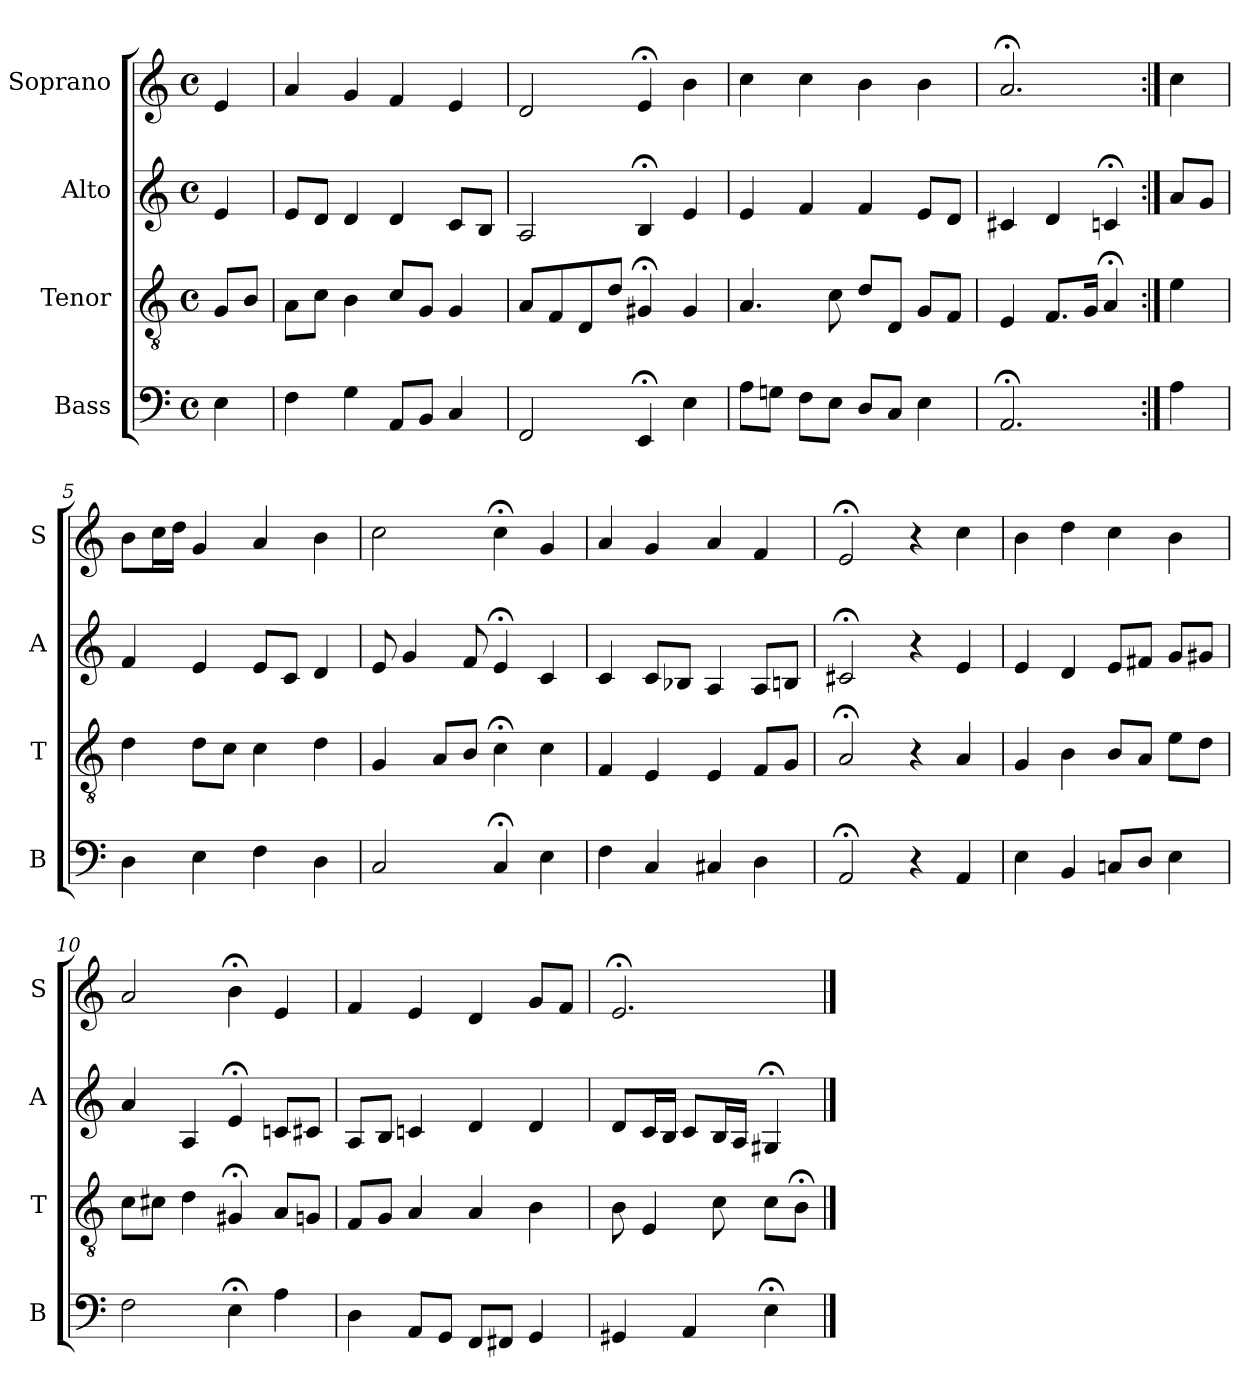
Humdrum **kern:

**kern	**kern	**kern	**kern
*part4	*part3	*part2	*part1
*staff4	*staff3	*staff2	*staff1
*I"Bass	*I"Tenor	*I"Alto	*I"Soprano
*I'B	*I'T	*I'A	*I'S
*clefF4	*clefGv2	*clefG2	*clefG2
*k[]	*k[]	*k[]	*k[]
*a:	*a:	*a:	*a:
*M4/4	*M4/4	*M4/4	*M4/4
*met(c)	*met(c)	*met(c)	*met(c)
*MM100	*MM100	*MM100	*MM100
=	=	=	=
4E	8GL	4e	4e
.	8BJ	.	.
=1	=1	=1	=1
4F	8AL	8eL	4a
.	8cJ	8dJ	.
4G	4B	4d	4g
8AAL	8cL	4d	4f
8BBJ	8GJ	.	.
4C	4G	8cL	4e
.	.	8BJ	.
=2	=2	=2	=2
2FF	8AL	2A	2d
.	8F	.	.
.	8D	.	.
.	8dJ	.	.
4EE;<	4G#X;<	4B;<	4e;<
4E	4G#	4e	4b
=3	=3	=3	=3
8AL	4.A	4e	4cc
8GnJ	.	.	.
8FL	.	4f	4cc
8EJ	8c	.	.
8DL	8dL	4f	4b
8CJ	8DJ	.	.
4E	8GL	8eL	4b
.	8FJ	8dJ	.
=4	=4	=4	=4
2.AA;<	4E	4c#X	2.a;<
.	8.FL	4d	.
.	16GJk	.	.
.	4A;<	4cn;<	.
=:|!	=:|!	=:|!	=:|!
4A	4e	8aL	4cc
.	.	8gJ	.
=5	=5	=5	=5
4D	4d	4f	8bL
.	.	.	16ccL
.	.	.	16ddJJ
4E	8dL	4e	4g
.	8cJ	.	.
4F	4c	8eL	4a
.	.	8cJ	.
4D	4d	4d	4b
=6	=6	=6	=6
2C	4G	8e	2cc
.	.	4g	.
.	8AL	.	.
.	8BJ	8f	.
4C;<	4c;<	4e;<	4cc;<
4E	4c	4c	4g
=7	=7	=7	=7
4F	4F	4c	4a
4C	4E	8cL	4g
.	.	8B-XJ	.
4C#X	4E	4A	4a
4D	8FL	8AL	4f
.	8GJ	8BnJ	.
=8	=8	=8	=8
2AA;<	2A;<	2c#X;<	2e;<
4r	4r	4r	4r
4AA	4A	4e	4cc
=9	=9	=9	=9
4E	4G	4e	4b
4BB	4B	4d	4dd
8CnL	8BL	8eL	4cc
8DJ	8AJ	8f#XJ	.
4E	8eL	8gL	4b
.	8dJ	8g#XJ	.
=10	=10	=10	=10
2F	8cL	4a	2a
.	8c#XJ	.	.
.	4d	4A	.
4E;<	4G#X;<	4e;<	4b;<
4A	8AL	8cnL	4e
.	8GnJ	8c#XJ	.
=11	=11	=11	=11
4D	8FL	8AL	4f
.	8GJ	8BJ	.
8AAL	4A	4cn	4e
8GGJ	.	.	.
8FFL	4A	4d	4d
8FF#XJ	.	.	.
4GG	4B	4d	8gL
.	.	.	8fJ
=12	=12	=12	=12
4GG#Xi	8Bi	8diL	2.e;<i
.	4E	16cL	.
.	.	16BJJ	.
4AA	.	8cL	.
.	8c	16BL	.
.	.	16AJJ	.
4E;<	8cL	4G#X;<	.
.	8B;<J	.	.
==	==	==	==
*-	*-	*-	*-
